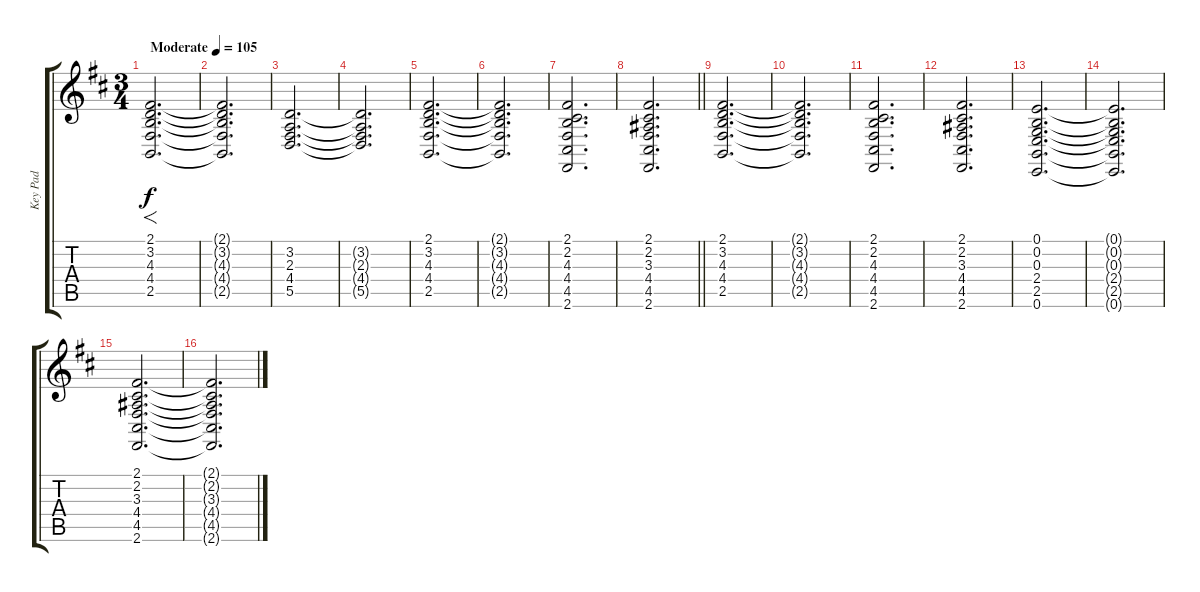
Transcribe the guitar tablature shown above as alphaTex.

\track ("Key Pad" "Key Pad") {instrument synthstrings2}
\staff {score tabs}
\tuning (E4 B3 G3 D3 A2 E2) {hide}
\ts (3 4)
\section ("" "")
\tempo (105 "Moderate")
\clef g2
\ks bminor
(2.1 3.2 4.3 4.4 2.5).2{f d dy f instrument synthstrings2} |
(2.1{t} 3.2{t} 4.3{t} 4.4{t} 2.5{t}).2{d} |
(3.2 2.3 4.4 5.5).2{d} |
(3.2{t} 2.3{t} 4.4{t} 5.5{t}).2{d} |
(2.1 3.2 4.3 4.4 2.5).2{d} |
(2.1{t} 3.2{t} 4.3{t} 4.4{t} 2.5{t}).2{d} |
(2.1 2.2 4.3 4.4 4.5 2.6).2{d} |
\barLineRight lightlight
(2.1 2.2 3.3 4.4 4.5 2.6).2{d} |
\section ("" "")
(2.1 3.2 4.3 4.4 2.5).2{d} |
(2.1{t} 3.2{t} 4.3{t} 4.4{t} 2.5{t}).2{d} |
(2.1 2.2 4.3 4.4 4.5 2.6).2{d} |
(2.1 2.2 3.3 4.4 4.5 2.6).2{d} |
(0.1 0.2 0.3 2.4 2.5 0.6).2{d} |
(0.1{t} 0.2{t} 0.3{t} 2.4{t} 2.5{t} 0.6{t}).2{d} |
(2.1 2.2 3.3 4.4 4.5 2.6).2{d} |
(2.1{t} 2.2{t} 3.3{t} 4.4{t} 4.5{t} 2.6{t}).2{d}
